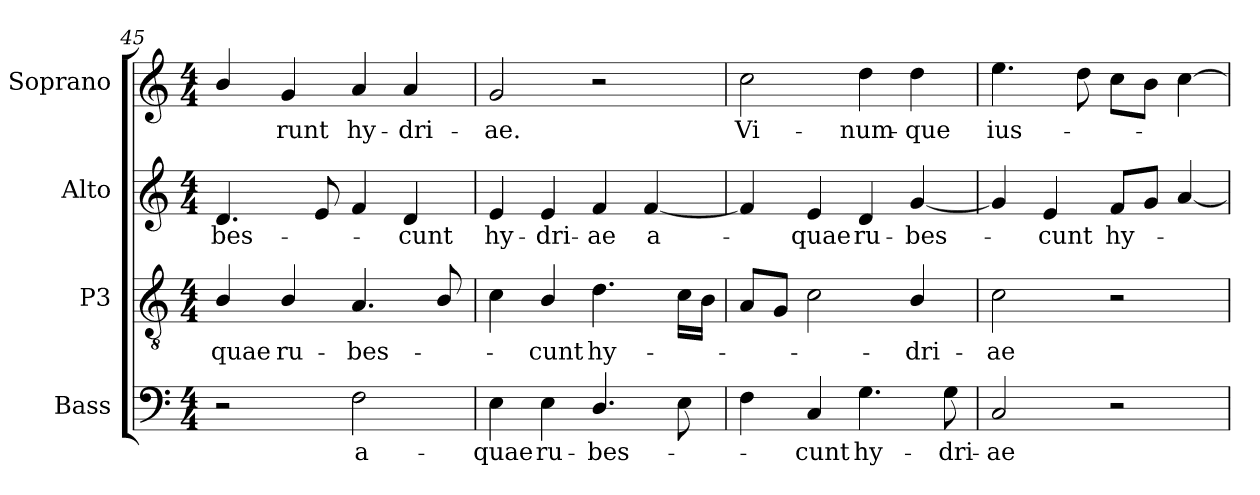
**kern	**text	**kern	**text	**kern	**text	**kern	**text
*part4	*part4	*part3	*part3	*part2	*part2	*part1	*part1
*staff4	*staff4	*staff3	*staff3	*staff2	*staff2	*staff1	*staff1
*I"Bass	*	*I"P3	*	*I"Alto	*	*I"Soprano	*
*I'B.	*	*	*	*I'A.	*	*I'S.	*
*clefF4	*	*clefGv2	*	*clefG2	*	*clefG2	*
*	*	*ITrd7c12	*	*	*	*	*
*k[]	*	*k[]	*	*k[]	*	*k[]	*
*C:	*	*C:	*	*C:	*	*C:	*
*M4/4	*	*M4/4	*	*M4/4	*	*M4/4	*
=45	=45	=45	=45	=45	=45	=45	=45
!	!	!	!LO:LY:b:color=#000000	!	!	!	!
!	!	!	!	!	!LO:LY:b:color=#000000	!	!
2r	.	4BBi/	-quae	4.di/	-bes-	4bi/	.
!	!	!	!LO:LY:b:color=#000000	!	!	!	!
!	!	!	!	!	!	!	!LO:LY:b:color=#000000
.	.	4BBi/	ru-	.	.	4gi/	-runt
.	.	.	.	8ei/	.	.	.
!	!LO:LY:b:color=#000000	!	!	!	!	!	!
!	!	!	!LO:LY:b:color=#000000	!	!	!	!
!	!	!	!	!	!	!	!LO:LY:b:color=#000000
2Fi\	a-	4.AAi/	-bes-	4fi/	.	4ai/	hy-
!	!	!	!	!	!LO:LY:b:color=#000000	!	!
!	!	!	!	!	!	!	!LO:LY:b:color=#000000
.	.	.	.	4di/	-cunt	4ai/	-dri-
.	.	8BBi/	.	.	.	.	.
=46	=46	=46	=46	=46	=46	=46	=46
!	!LO:LY:b:color=#000000	!	!	!	!	!	!
!	!	!	!	!	!LO:LY:b:color=#000000	!	!
!	!	!	!	!	!	!	!LO:LY:b:color=#000000
4Ei\	-quae	4Ci\	.	4ei/	hy-	2gi/	-ae.
!	!LO:LY:b:color=#000000	!	!	!	!	!	!
!	!	!	!LO:LY:b:color=#000000	!	!	!	!
!	!	!	!	!	!LO:LY:b:color=#000000	!	!
4Ei\	ru-	4BBi/	-cunt	4ei/	-dri-	.	.
!	!LO:LY:b:color=#000000	!	!	!	!	!	!
!	!	!	!LO:LY:b:color=#000000	!	!	!	!
!	!	!	!	!	!LO:LY:b:color=#000000	!	!
4.Di/	-bes-	4.Di\	hy-	4fi/	-ae	2r	.
!	!	!	!	!	!LO:LY:b:color=#000000	!	!
.	.	.	.	[4fi/	a-	.	.
8Ei\	.	16Ci\LL	.	.	.	.	.
.	.	16BBi\JJ	.	.	.	.	.
!!LO:LB:g=z
=47	=47	=47	=47	=47	=47	=47	=47
!	!	!	!	!	!	!	!LO:LY:b:color=#000000
4Fi\	.	8AAi/L	.	4fi/]	.	2cci\	Vi-
.	.	8GGi/J	.	.	.	.	.
!	!LO:LY:b:color=#000000	!	!	!	!	!	!
!	!	!	!	!	!LO:LY:b:color=#000000	!	!
4Ci/	-cunt	2Ci\	.	4ei/	-quae	.	.
!	!LO:LY:b:color=#000000	!	!	!	!	!	!
!	!	!	!	!	!LO:LY:b:color=#000000	!	!
!	!	!	!	!	!	!	!LO:LY:b:color=#000000
4.Gi\	hy-	.	.	4di/	ru-	4ddi\	-num-
!	!	!	!LO:LY:b:color=#000000	!	!	!	!
!	!	!	!	!	!LO:LY:b:color=#000000	!	!
!	!	!	!	!	!	!	!LO:LY:b:color=#000000
.	.	4BBi/	-dri-	[4gi/	-bes-	4ddi\	-que
!	!LO:LY:b:color=#000000	!	!	!	!	!	!
8Gi\	-dri-	.	.	.	.	.	.
=48	=48	=48	=48	=48	=48	=48	=48
!	!LO:LY:b:color=#000000	!	!	!	!	!	!
!	!	!	!LO:LY:b:color=#000000	!	!	!	!
!	!	!	!	!	!	!	!LO:LY:b:color=#000000
2Ci/	-ae	2Ci\	-ae	4gi/]	.	4.eei\	ius-
!	!	!	!	!	!LO:LY:b:color=#000000	!	!
.	.	.	.	4ei/	-cunt	.	.
.	.	.	.	.	.	8ddi\	.
!	!	!	!	!	!LO:LY:b:color=#000000	!	!
2r	.	2r	.	8fi/L	hy-	8cci\L	.
.	.	.	.	8gi/J	.	8bi\J	.
.	.	.	.	[4ai/	.	[4cci\	.
=	=	=	=	=	=	=	=
*-	*-	*-	*-	*-	*-	*-	*-
